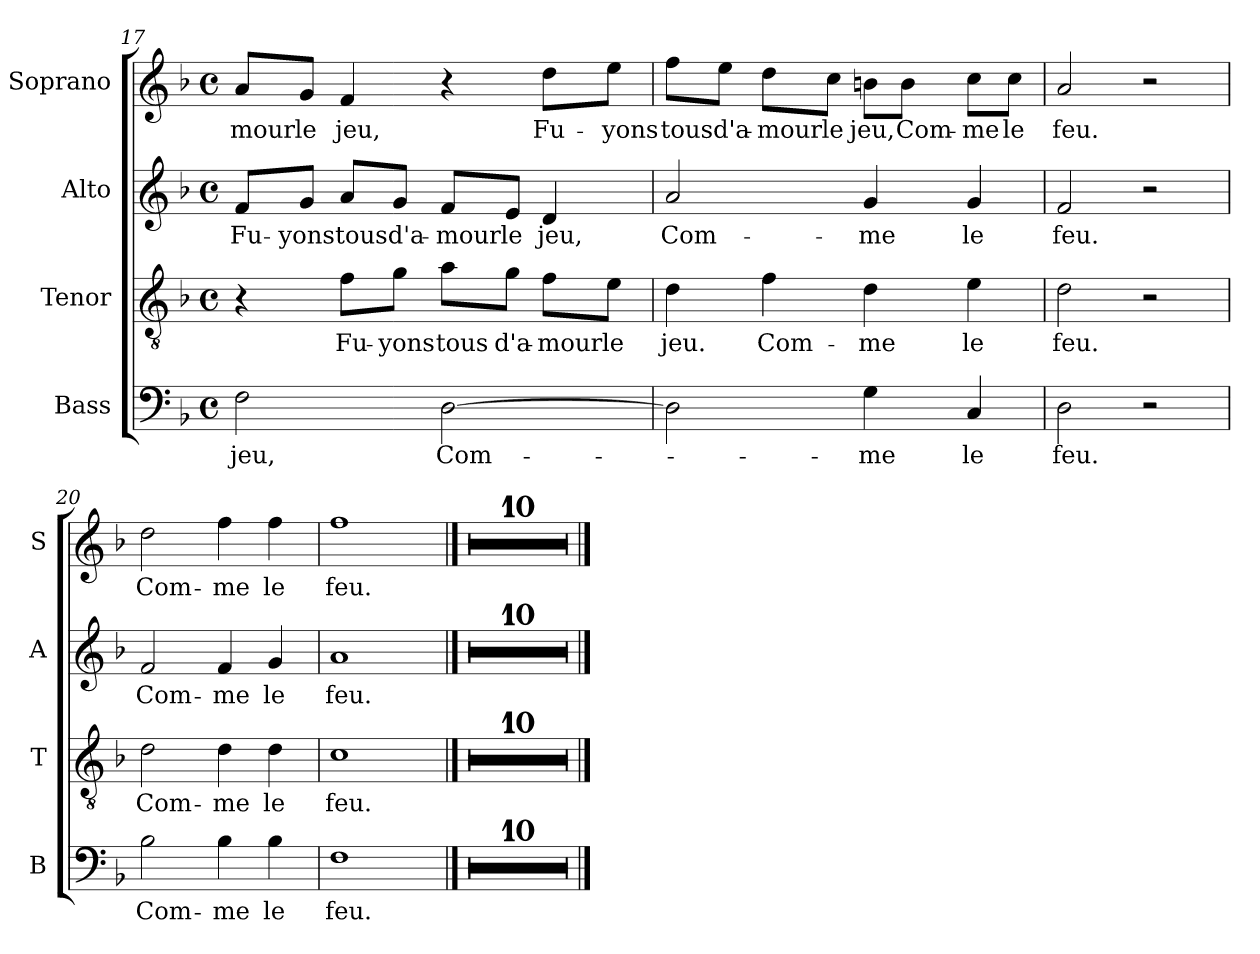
**kern	**text	**kern	**text	**kern	**text	**kern	**text
*part4	*part4	*part3	*part3	*part2	*part2	*part1	*part1
*staff4	*staff4	*staff3	*staff3	*staff2	*staff2	*staff1	*staff1
*I"Bass	*	*I"Tenor	*	*I"Alto	*	*I"Soprano	*
*I'B	*	*I'T	*	*I'A	*	*I'S	*
!!LO:PB:g=z
*clefF4	*	*clefGv2	*	*clefG2	*	*clefG2	*
*k[b-]	*	*k[b-]	*	*k[b-]	*	*k[b-]	*
*F:	*	*F:	*	*F:	*	*F:	*
*M4/4	*	*M4/4	*	*M4/4	*	*M4/4	*
*met(c)	*	*met(c)	*	*met(c)	*	*met(c)	*
=17	=17	=17	=17	=17	=17	=17	=17
!	!LO:LY:b	!	!	!	!LO:LY:b	!	!LO:LY:b
2F\	jeu,	4r	.	8f/L	Fu-	8a/L	-mour
!	!	!	!	!	!LO:LY:b	!	!LO:LY:b
.	.	.	.	8g/J	-yons	8g/J	le
!	!	!	!LO:LY:b	!	!LO:LY:b	!	!LO:LY:b
.	.	8f\L	Fu-	8a/L	tous	4f/	jeu,
!	!	!	!LO:LY:b	!	!LO:LY:b	!	!
.	.	8g\J	-yons	8g/J	d'a-	.	.
!	!LO:LY:b	!	!LO:LY:b	!	!LO:LY:b	!	!
[2D\	Com-	8a\L	tous	8f/L	-mour	4r	.
!	!	!	!LO:LY:b	!	!LO:LY:b	!	!
.	.	8g\J	d'a-	8e/J	le	.	.
!	!	!	!LO:LY:b	!	!LO:LY:b	!	!LO:LY:b
.	.	8f\L	-mour	4d/	jeu,	8dd\L	Fu-
!	!	!	!LO:LY:b	!	!	!	!LO:LY:b
.	.	8e\J	le	.	.	8ee\J	-yons
=18	=18	=18	=18	=18	=18	=18	=18
!	!	!	!LO:LY:b	!	!LO:LY:b	!	!LO:LY:b
2D\]	.	4d\	jeu.	2a/	Com-	8ff\L	tous
!	!	!	!	!	!	!	!LO:LY:b
.	.	.	.	.	.	8ee\J	d'a-
!	!	!	!LO:LY:b	!	!	!	!LO:LY:b
.	.	4f\	Com-	.	.	8dd\L	-mour
!	!	!	!	!	!	!	!LO:LY:b
.	.	.	.	.	.	8cc\J	le
!	!LO:LY:b	!	!LO:LY:b	!	!LO:LY:b	!	!LO:LY:b
4G\	-me	4d\	-me	4g/	-me	8bn\L	jeu,
!	!	!	!	!	!	!	!LO:LY:b
.	.	.	.	.	.	8b\J	Com-
!	!LO:LY:b	!	!LO:LY:b	!	!LO:LY:b	!	!LO:LY:b
4C/	le	4e\	le	4g/	le	8cc\L	-me
!	!	!	!	!	!	!	!LO:LY:b
.	.	.	.	.	.	8cc\J	le
=19	=19	=19	=19	=19	=19	=19	=19
!	!LO:LY:b	!	!LO:LY:b	!	!LO:LY:b	!	!LO:LY:b
2D\	feu.	2d\	feu.	2f/	feu.	2a/	feu.
2r	.	2r	.	2r	.	2r	.
!!LO:LB:g=z
=20	=20	=20	=20	=20	=20	=20	=20
!	!LO:LY:b	!	!LO:LY:b	!	!LO:LY:b	!	!LO:LY:b
2B-\	Com-	2d\	Com-	2f/	Com-	2dd\	Com-
!	!LO:LY:b	!	!LO:LY:b	!	!LO:LY:b	!	!LO:LY:b
4B-\	-me	4d\	-me	4f/	-me	4ff\	-me
!	!LO:LY:b	!	!LO:LY:b	!	!LO:LY:b	!	!LO:LY:b
4B-\	le	4d\	le	4g/	le	4ff\	le
=21	=21	=21	=21	=21	=21	=21	=21
!	!LO:LY:b	!	!LO:LY:b	!	!LO:LY:b	!	!LO:LY:b
1F	feu.	1c	feu.	1a	feu.	1ff	feu.
==22	==22	==22	==22	==22	==22	==22	==22
1r	.	1r	.	1r	.	1r	.
=23	=23	=23	=23	=23	=23	=23	=23
1r	.	1r	.	1r	.	1r	.
!!LO:PB:g=z
=24	=24	=24	=24	=24	=24	=24	=24
1r	.	1r	.	1r	.	1r	.
=25	=25	=25	=25	=25	=25	=25	=25
1r	.	1r	.	1r	.	1r	.
=26	=26	=26	=26	=26	=26	=26	=26
1r	.	1r	.	1r	.	1r	.
!!LO:LB:g=z
=27	=27	=27	=27	=27	=27	=27	=27
1r	.	1r	.	1r	.	1r	.
=28	=28	=28	=28	=28	=28	=28	=28
1r	.	1r	.	1r	.	1r	.
=29	=29	=29	=29	=29	=29	=29	=29
1r	.	1r	.	1r	.	1r	.
!!LO:LB:g=z
=30	=30	=30	=30	=30	=30	=30	=30
1r	.	1r	.	1r	.	1r	.
=31	=31	=31	=31	=31	=31	=31	=31
1r	.	1r	.	1r	.	1r	.
==	==	==	==	==	==	==	==
*-	*-	*-	*-	*-	*-	*-	*-
